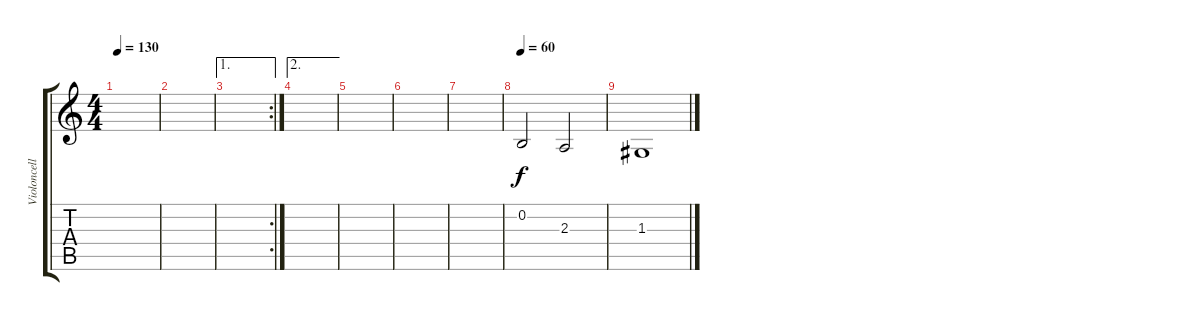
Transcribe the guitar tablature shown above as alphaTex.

\track ("Violoncelle" "Violoncell") {instrument cello}
\staff {score tabs}
\tuning (E4 B3 G3 D3 A2 E2) {hide}
\ts (4 4)
\tempo 130
\clef g2
\ks c
|
|
\ae 1
\rc 2
|
\ae 2
|
|
|
|
\tempo 60
0.2.2 2.3.2 |
1.3.1
